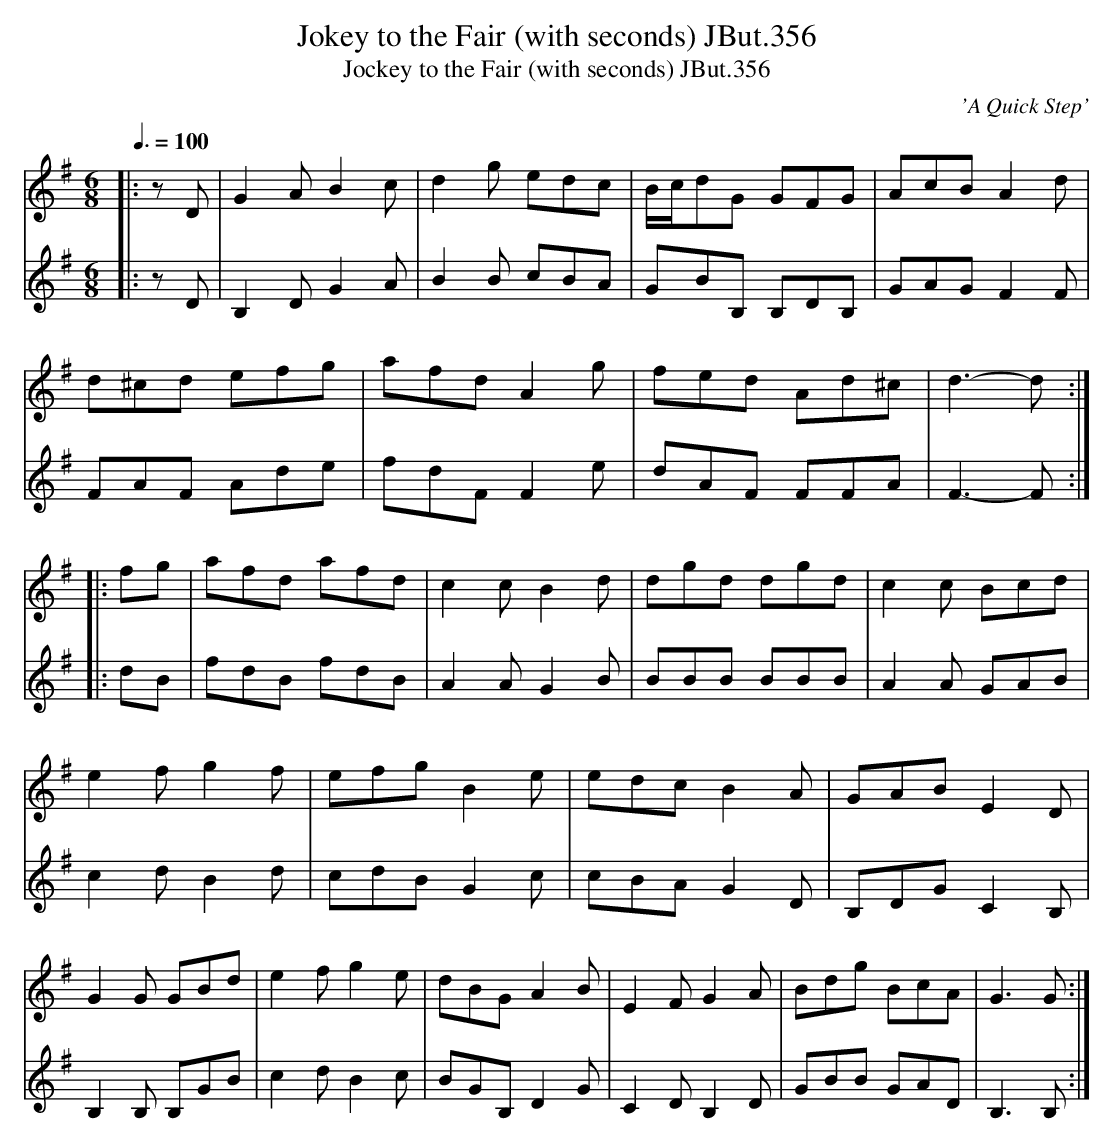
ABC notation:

X:1
T:Jokey to the Fair (with seconds) JBut.356
T:Jockey to the Fair (with seconds) JBut.356
C: 'A Quick Step'
Q:3/8=100
M:6/8
L:1/8
K:G
V:1
|:z D|G2A B2c|d2g edc |B/c/dG GFG|AcB A2 d|
d^cd efg|afd A2 g|fed Ad^c|d3-d:|
|:fg|afd afd|c2c B2 d|dgd dgd|c2 c Bcd|
e2 f g2 f|efg B2 e|edc B2 A|GAB E2 D|
G2 G GBd| e2f g2 e|dBG A2 B|E2 F G2 A|Bdg BcA| G3 G:|
V:2
|: zD | B,2 D G2 A | B2 B cBA | GBB, B,DB, | GAG F2 F | FAF Ade | fdF F2 e | dAF FFA | F3-F :|
|: dB | fdB fdB | A2 A G2 B | BBB BBB | A2 A GAB | c2 d B2 d | cdB G2 c | cBA G2 D | B,DG C2 B, |
B,2 B, B,GB | c2 d B2 c | BGB, D2 G | C2 D B,2 D | GBB GAD | B,3 B, :|
